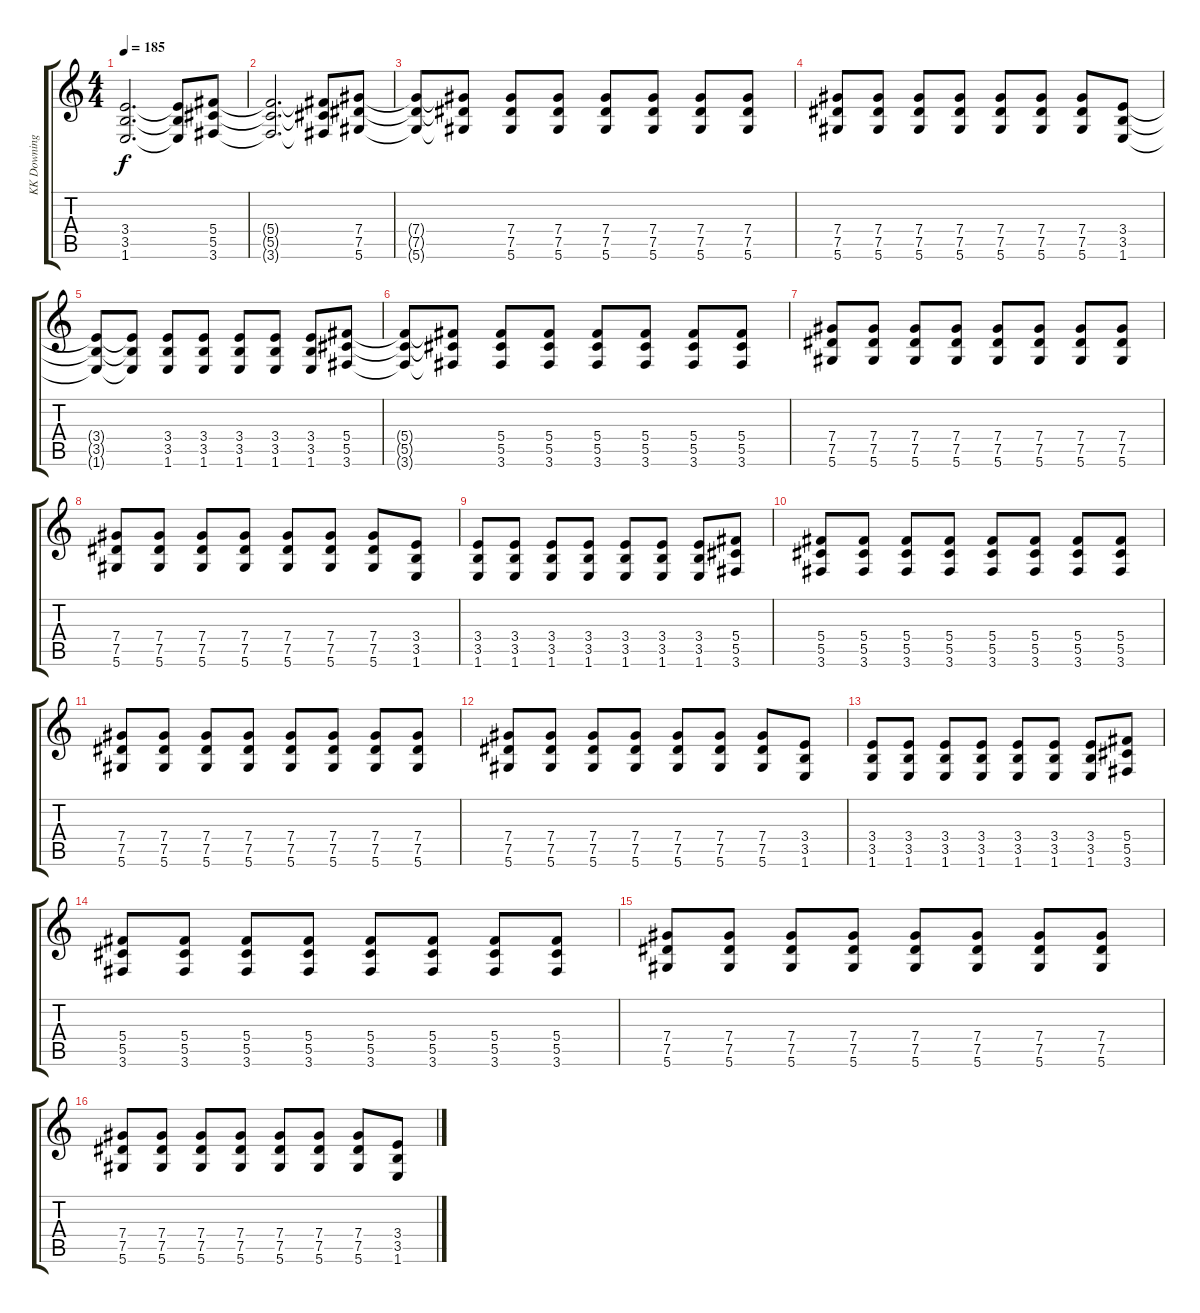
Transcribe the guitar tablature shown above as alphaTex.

\track ("KK Downing" "KK Downing") {instrument distortionguitar}
\staff {score tabs}
\tuning (Eb4 Bb3 Gb3 Db3 Ab2 Eb2) {hide}
\ts (4 4)
\tempo 185
\clef g2
\ks c
(3.4{t} 3.5{t} 1.6{t}).2{d dy f} (3.4{t} 3.5{t} 1.6{t}).8 (5.4 5.5 3.6).8 |
(5.4{t} 5.5{t} 3.6{t}).2{d} (5.4{t} 5.5{t} 3.6{t}).8 (7.4 7.5 5.6).8 |
(7.4{t} 7.5{t} 5.6{t}).8 (7.4{t} 7.5{t} 5.6{t}).8 (7.4 7.5 5.6).8 (7.4 7.5 5.6).8 (7.4 7.5 5.6).8 (7.4 7.5 5.6).8 (7.4 7.5 5.6).8 (7.4 7.5 5.6).8 |
(7.4 7.5 5.6).8 (7.4 7.5 5.6).8 (7.4 7.5 5.6).8 (7.4 7.5 5.6).8 (7.4 7.5 5.6).8 (7.4 7.5 5.6).8 (7.4 7.5 5.6).8 (3.4 3.5 1.6).8 |
(3.4{t} 3.5{t} 1.6{t}).8 (3.4{t} 3.5{t} 1.6{t}).8 (3.4 3.5 1.6).8 (3.4 3.5 1.6).8 (3.4 3.5 1.6).8 (3.4 3.5 1.6).8 (3.4 3.5 1.6).8 (5.4 5.5 3.6).8 |
(5.4{t} 5.5{t} 3.6{t}).8 (5.4{t} 5.5{t} 3.6{t}).8 (5.4 5.5 3.6).8 (5.4 5.5 3.6).8 (5.4 5.5 3.6).8 (5.4 5.5 3.6).8 (5.4 5.5 3.6).8 (5.4 5.5 3.6).8 |
(7.4 7.5 5.6).8 (7.4 7.5 5.6).8 (7.4 7.5 5.6).8 (7.4 7.5 5.6).8 (7.4 7.5 5.6).8 (7.4 7.5 5.6).8 (7.4 7.5 5.6).8 (7.4 7.5 5.6).8 |
(7.4 7.5 5.6).8 (7.4 7.5 5.6).8 (7.4 7.5 5.6).8 (7.4 7.5 5.6).8 (7.4 7.5 5.6).8 (7.4 7.5 5.6).8 (7.4 7.5 5.6).8 (3.4 3.5 1.6).8 |
(3.4 3.5 1.6).8 (3.4 3.5 1.6).8 (3.4 3.5 1.6).8 (3.4 3.5 1.6).8 (3.4 3.5 1.6).8 (3.4 3.5 1.6).8 (3.4 3.5 1.6).8 (5.4 5.5 3.6).8 |
(5.4 5.5 3.6).8 (5.4 5.5 3.6).8 (5.4 5.5 3.6).8 (5.4 5.5 3.6).8 (5.4 5.5 3.6).8 (5.4 5.5 3.6).8 (5.4 5.5 3.6).8 (5.4 5.5 3.6).8 |
(7.4 7.5 5.6).8 (7.4 7.5 5.6).8 (7.4 7.5 5.6).8 (7.4 7.5 5.6).8 (7.4 7.5 5.6).8 (7.4 7.5 5.6).8 (7.4 7.5 5.6).8 (7.4 7.5 5.6).8 |
(7.4 7.5 5.6).8 (7.4 7.5 5.6).8 (7.4 7.5 5.6).8 (7.4 7.5 5.6).8 (7.4 7.5 5.6).8 (7.4 7.5 5.6).8 (7.4 7.5 5.6).8 (3.4 3.5 1.6).8 |
(3.4 3.5 1.6).8 (3.4 3.5 1.6).8 (3.4 3.5 1.6).8 (3.4 3.5 1.6).8 (3.4 3.5 1.6).8 (3.4 3.5 1.6).8 (3.4 3.5 1.6).8 (5.4 5.5 3.6).8 |
(5.4 5.5 3.6).8 (5.4 5.5 3.6).8 (5.4 5.5 3.6).8 (5.4 5.5 3.6).8 (5.4 5.5 3.6).8 (5.4 5.5 3.6).8 (5.4 5.5 3.6).8 (5.4 5.5 3.6).8 |
(7.4 7.5 5.6).8 (7.4 7.5 5.6).8 (7.4 7.5 5.6).8 (7.4 7.5 5.6).8 (7.4 7.5 5.6).8 (7.4 7.5 5.6).8 (7.4 7.5 5.6).8 (7.4 7.5 5.6).8 |
(7.4 7.5 5.6).8 (7.4 7.5 5.6).8 (7.4 7.5 5.6).8 (7.4 7.5 5.6).8 (7.4 7.5 5.6).8 (7.4 7.5 5.6).8 (7.4 7.5 5.6).8 (3.4 3.5 1.6).8
